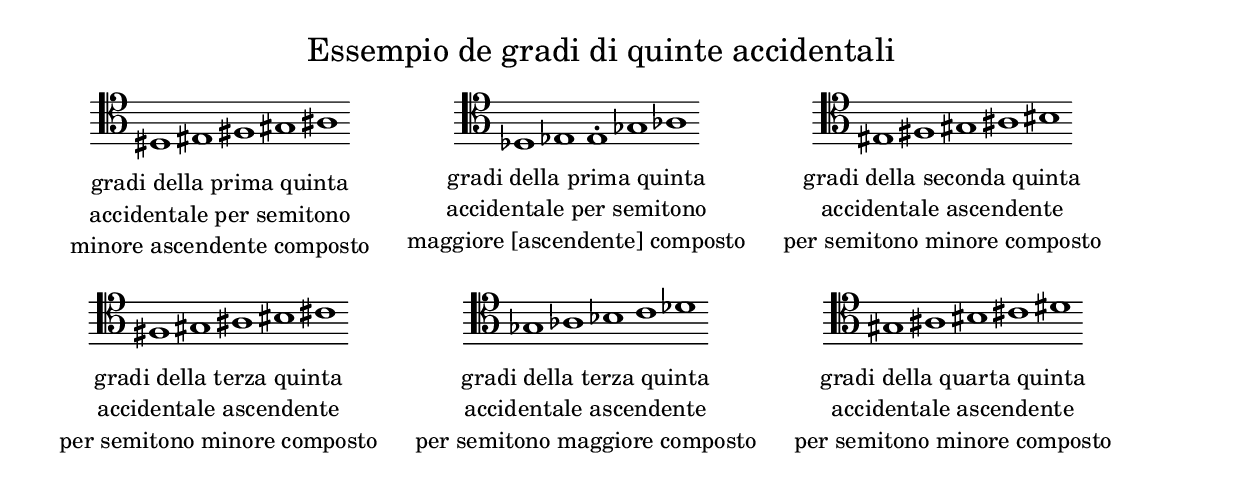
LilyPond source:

\version "2.22.2"

% Auto generated file

\header {
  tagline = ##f
}

dot = {
   \once \override Script.add-stem-support = ##f
   \once \override Script.toward-stem-shift = 0
   \once \override Script.skyline-horizontal-padding = 0
   \once \override Script.direction = 1
   \once \override Script.font-size = 1
}

\markup {
  \center-column {
    \line {
      \center-align
      \fontsize#3 { \concat { \normal-text "Essempio de gradi di quinte accidentali"} }
    }
    \null
    \line {
      \center-column {

        \line {
          \score {
            <<
              \new Staff \with { instrumentName = ""} {
                \override Staff.TimeSignature.stencil = ##f
                \override Staff.NoteHead.style = #'baroque
                \accidentalStyle Score.forget
                \cadenzaOn
                \clef "tenor" dis1 
                eis1 
                fis1 
                gis1 
                ais1 
                \cadenzaOff
              }
            >>
            \layout {
              \context {
                \Score
                \override SpacingSpanner.common-shortest-duration = #(ly:make-moment 1)
              }
            }
          }
        }
        \null
        \line {
          \left-align {  \normal-text "gradi della prima quinta" }
        }
        \line {
          \left-align {  \normal-text "accidentale per semitono" }
        }
        \line {
          \left-align {  \normal-text "minore ascendente composto" }
        }

      }
      \hspace #3 
      \center-column {

        \line {
          \score {
            <<
              \new Staff \with { instrumentName = ""} {
                \override Staff.TimeSignature.stencil = ##f
                \override Staff.NoteHead.style = #'baroque
                \accidentalStyle Score.forget
                \cadenzaOn
                \clef "tenor" des1 
                es1 
                \dot e1-. 
                ges1 
                as1 
                \cadenzaOff
              }
            >>
            \layout {
              \context {
                \Score
                \override SpacingSpanner.common-shortest-duration = #(ly:make-moment 1)
              }
            }
          }
        }
        \null
        \line {
          \left-align {  \normal-text "gradi della prima quinta" }
        }
        \line {
          \left-align {  \normal-text "accidentale per semitono" }
        }
        \line {
          \left-align {  \normal-text "maggiore [ascendente] composto" }
        }

      }
      \hspace #3 
      \center-column {

        \line {
          \score {
            <<
              \new Staff \with { instrumentName = ""} {
                \override Staff.TimeSignature.stencil = ##f
                \override Staff.NoteHead.style = #'baroque
                \accidentalStyle Score.forget
                \cadenzaOn
                \clef "tenor" eis1 
                fis1 
                gis1 
                ais1 
                bis1 
                \cadenzaOff
              }
            >>
            \layout {
              \context {
                \Score
                \override SpacingSpanner.common-shortest-duration = #(ly:make-moment 1)
              }
            }
          }
        }
        \null
        \line {
          \left-align {  \normal-text "gradi della seconda quinta" }
        }
        \line {
          \left-align {  \normal-text "accidentale ascendente" }
        }
        \line {
          \left-align {  \normal-text "per semitono minore composto" }
        }

      }
      \hspace #3 
    }
    \null
    \null
    \line {      \center-column {

        \line {
          \score {
            <<
              \new Staff \with { instrumentName = ""} {
                \override Staff.TimeSignature.stencil = ##f
                \override Staff.NoteHead.style = #'baroque
                \accidentalStyle Score.forget
                \cadenzaOn
                \clef "tenor" fis1 
                gis1 
                ais1 
                bis1 
                cis'1 
                \cadenzaOff
              }
            >>
            \layout {
              \context {
                \Score
                \override SpacingSpanner.common-shortest-duration = #(ly:make-moment 1)
              }
            }
          }
        }
        \null
        \line {
          \left-align {  \normal-text "gradi della terza quinta" }
        }
        \line {
          \left-align {  \normal-text "accidentale ascendente" }
        }
        \line {
          \left-align {  \normal-text "per semitono minore composto" }
        }

      }
      \hspace #3 
      \center-column {

        \line {
          \score {
            <<
              \new Staff \with { instrumentName = ""} {
                \override Staff.TimeSignature.stencil = ##f
                \override Staff.NoteHead.style = #'baroque
                \accidentalStyle Score.forget
                \cadenzaOn
                \clef "tenor" ges1 
                as1 
                bes1 
                c'1 
                des'1 
                \cadenzaOff
              }
            >>
            \layout {
              \context {
                \Score
                \override SpacingSpanner.common-shortest-duration = #(ly:make-moment 1)
              }
            }
          }
        }
        \null
        \line {
          \left-align {  \normal-text "gradi della terza quinta" }
        }
        \line {
          \left-align {  \normal-text "accidentale ascendente" }
        }
        \line {
          \left-align {  \normal-text "per semitono maggiore composto" }
        }

      }
      \hspace #3 
      \center-column {

        \line {
          \score {
            <<
              \new Staff \with { instrumentName = ""} {
                \override Staff.TimeSignature.stencil = ##f
                \override Staff.NoteHead.style = #'baroque
                \accidentalStyle Score.forget
                \cadenzaOn
                \clef "tenor" gis1 
                ais1 
                bis1 
                cis'1 
                dis'1 
                \cadenzaOff
              }
            >>
            \layout {
              \context {
                \Score
                \override SpacingSpanner.common-shortest-duration = #(ly:make-moment 1)
              }
            }
          }
        }
        \null
        \line {
          \left-align {  \normal-text "gradi della quarta quinta" }
        }
        \line {
          \left-align {  \normal-text "accidentale ascendente" }
        }
        \line {
          \left-align {  \normal-text "per semitono minore composto" }
        }

      }
      \hspace #3 

    }
  }
}